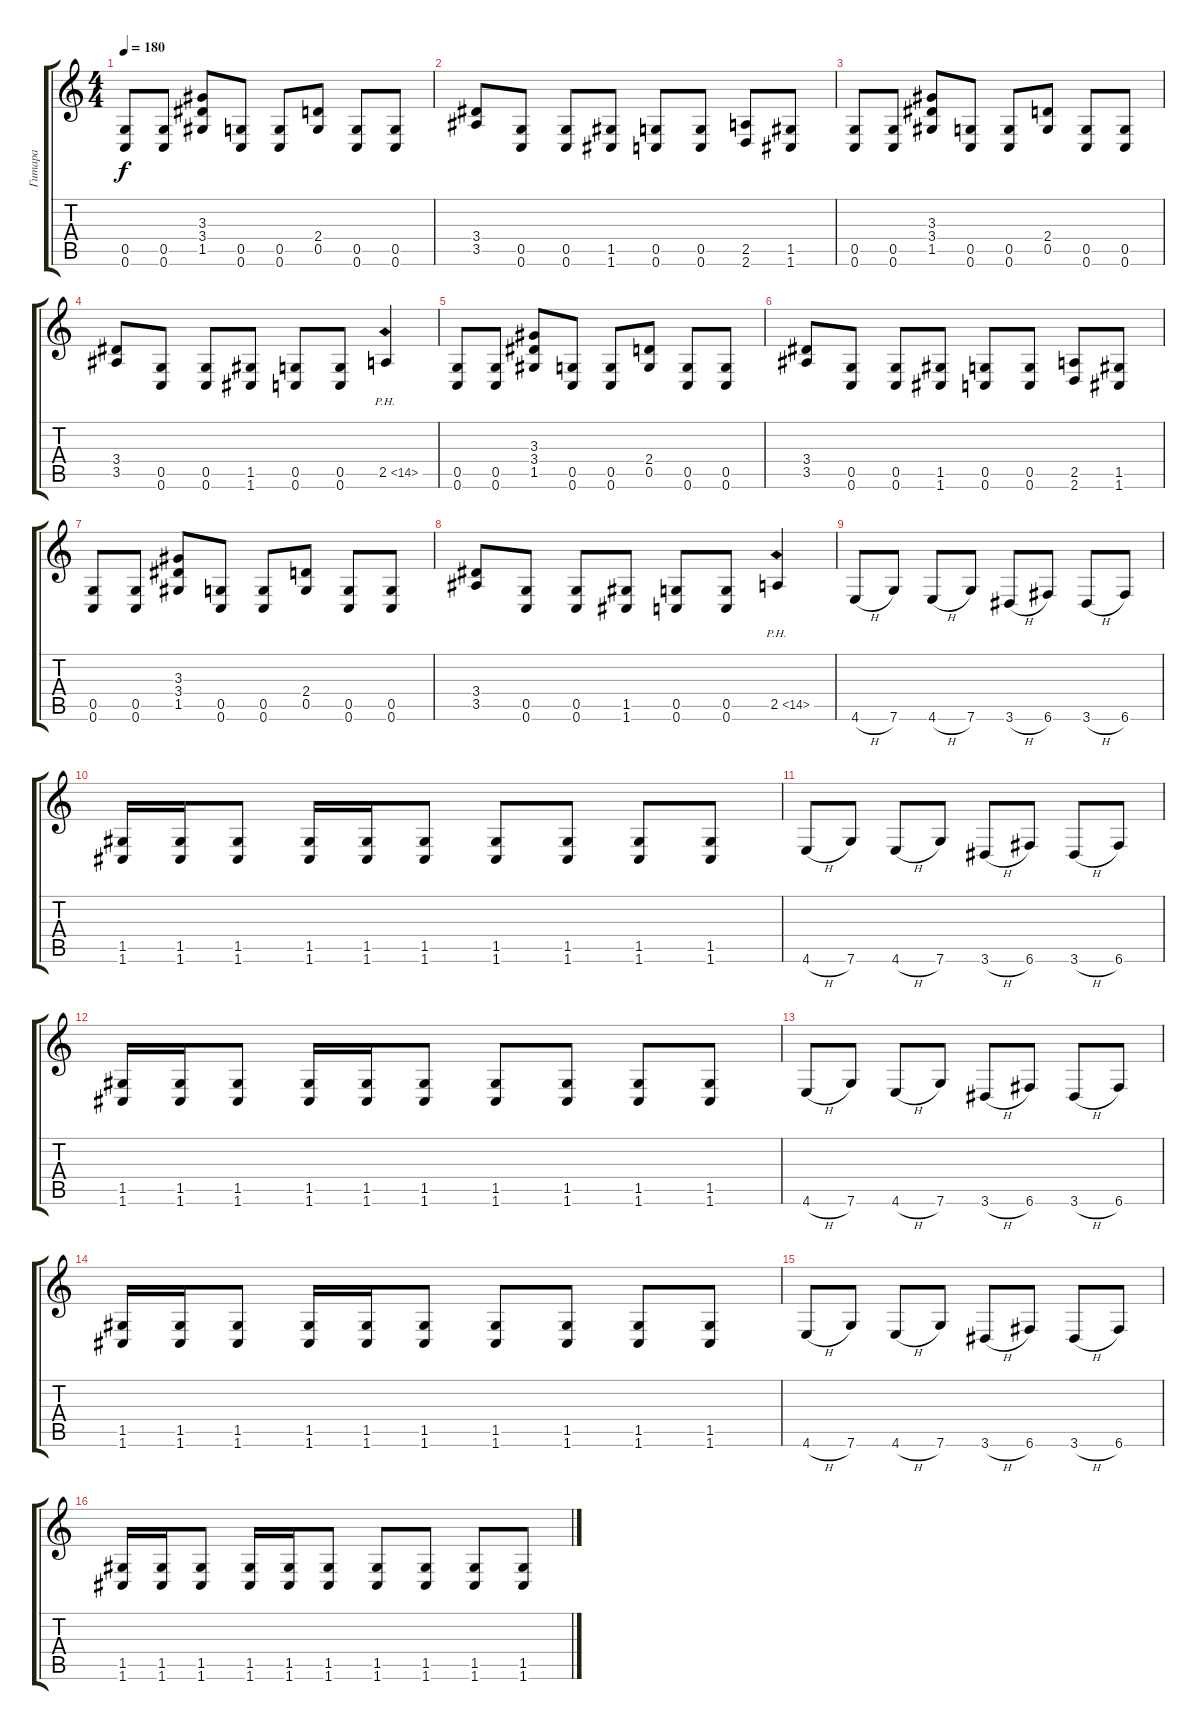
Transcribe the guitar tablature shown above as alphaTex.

\track ("Гитара" "Гитара") {instrument distortionguitar}
\staff {score tabs}
\tuning (D4 A3 F3 C3 G2 C2) {hide}
\ts (4 4)
\tempo 180
\clef g2
\ks c
(0.5 0.6).8{dy f} (0.5 0.6).8 (3.3 3.4 1.5).8 (0.5 0.6).8 (0.5 0.6).8 (2.4 0.5).8 (0.5 0.6).8 (0.5 0.6).8 |
(3.4 3.5).8 (0.5 0.6).8 (0.5 0.6).8 (1.5 1.6).8 (0.5 0.6).8 (0.5 0.6).8 (2.5 2.6).8 (1.5 1.6).8 |
(0.5 0.6).8 (0.5 0.6).8 (3.3 3.4 1.5).8 (0.5 0.6).8 (0.5 0.6).8 (2.4 0.5).8 (0.5 0.6).8 (0.5 0.6).8 |
(3.4 3.5).8 (0.5 0.6).8 (0.5 0.6).8 (1.5 1.6).8 (0.5 0.6).8 (0.5 0.6).8 2.5{ph 12}.4 |
(0.5 0.6).8 (0.5 0.6).8 (3.3 3.4 1.5).8 (0.5 0.6).8 (0.5 0.6).8 (2.4 0.5).8 (0.5 0.6).8 (0.5 0.6).8 |
(3.4 3.5).8 (0.5 0.6).8 (0.5 0.6).8 (1.5 1.6).8 (0.5 0.6).8 (0.5 0.6).8 (2.5 2.6).8 (1.5 1.6).8 |
(0.5 0.6).8 (0.5 0.6).8 (3.3 3.4 1.5).8 (0.5 0.6).8 (0.5 0.6).8 (2.4 0.5).8 (0.5 0.6).8 (0.5 0.6).8 |
(3.4 3.5).8 (0.5 0.6).8 (0.5 0.6).8 (1.5 1.6).8 (0.5 0.6).8 (0.5 0.6).8 2.5{ph 12}.4 |
4.6{h}.8 7.6.8 4.6{h}.8 7.6.8 3.6{h}.8 6.6.8 3.6{h}.8 6.6.8 |
(1.5 1.6).16 (1.5 1.6).16 (1.5 1.6).8 (1.5 1.6).16 (1.5 1.6).16 (1.5 1.6).8 (1.5 1.6).8 (1.5 1.6).8 (1.5 1.6).8 (1.5 1.6).8 |
4.6{h}.8 7.6.8 4.6{h}.8 7.6.8 3.6{h}.8 6.6.8 3.6{h}.8 6.6.8 |
(1.5 1.6).16 (1.5 1.6).16 (1.5 1.6).8 (1.5 1.6).16 (1.5 1.6).16 (1.5 1.6).8 (1.5 1.6).8 (1.5 1.6).8 (1.5 1.6).8 (1.5 1.6).8 |
4.6{h}.8 7.6.8 4.6{h}.8 7.6.8 3.6{h}.8 6.6.8 3.6{h}.8 6.6.8 |
(1.5 1.6).16 (1.5 1.6).16 (1.5 1.6).8 (1.5 1.6).16 (1.5 1.6).16 (1.5 1.6).8 (1.5 1.6).8 (1.5 1.6).8 (1.5 1.6).8 (1.5 1.6).8 |
4.6{h}.8 7.6.8 4.6{h}.8 7.6.8 3.6{h}.8 6.6.8 3.6{h}.8 6.6.8 |
(1.5 1.6).16 (1.5 1.6).16 (1.5 1.6).8 (1.5 1.6).16 (1.5 1.6).16 (1.5 1.6).8 (1.5 1.6).8 (1.5 1.6).8 (1.5 1.6).8 (1.5 1.6).8
